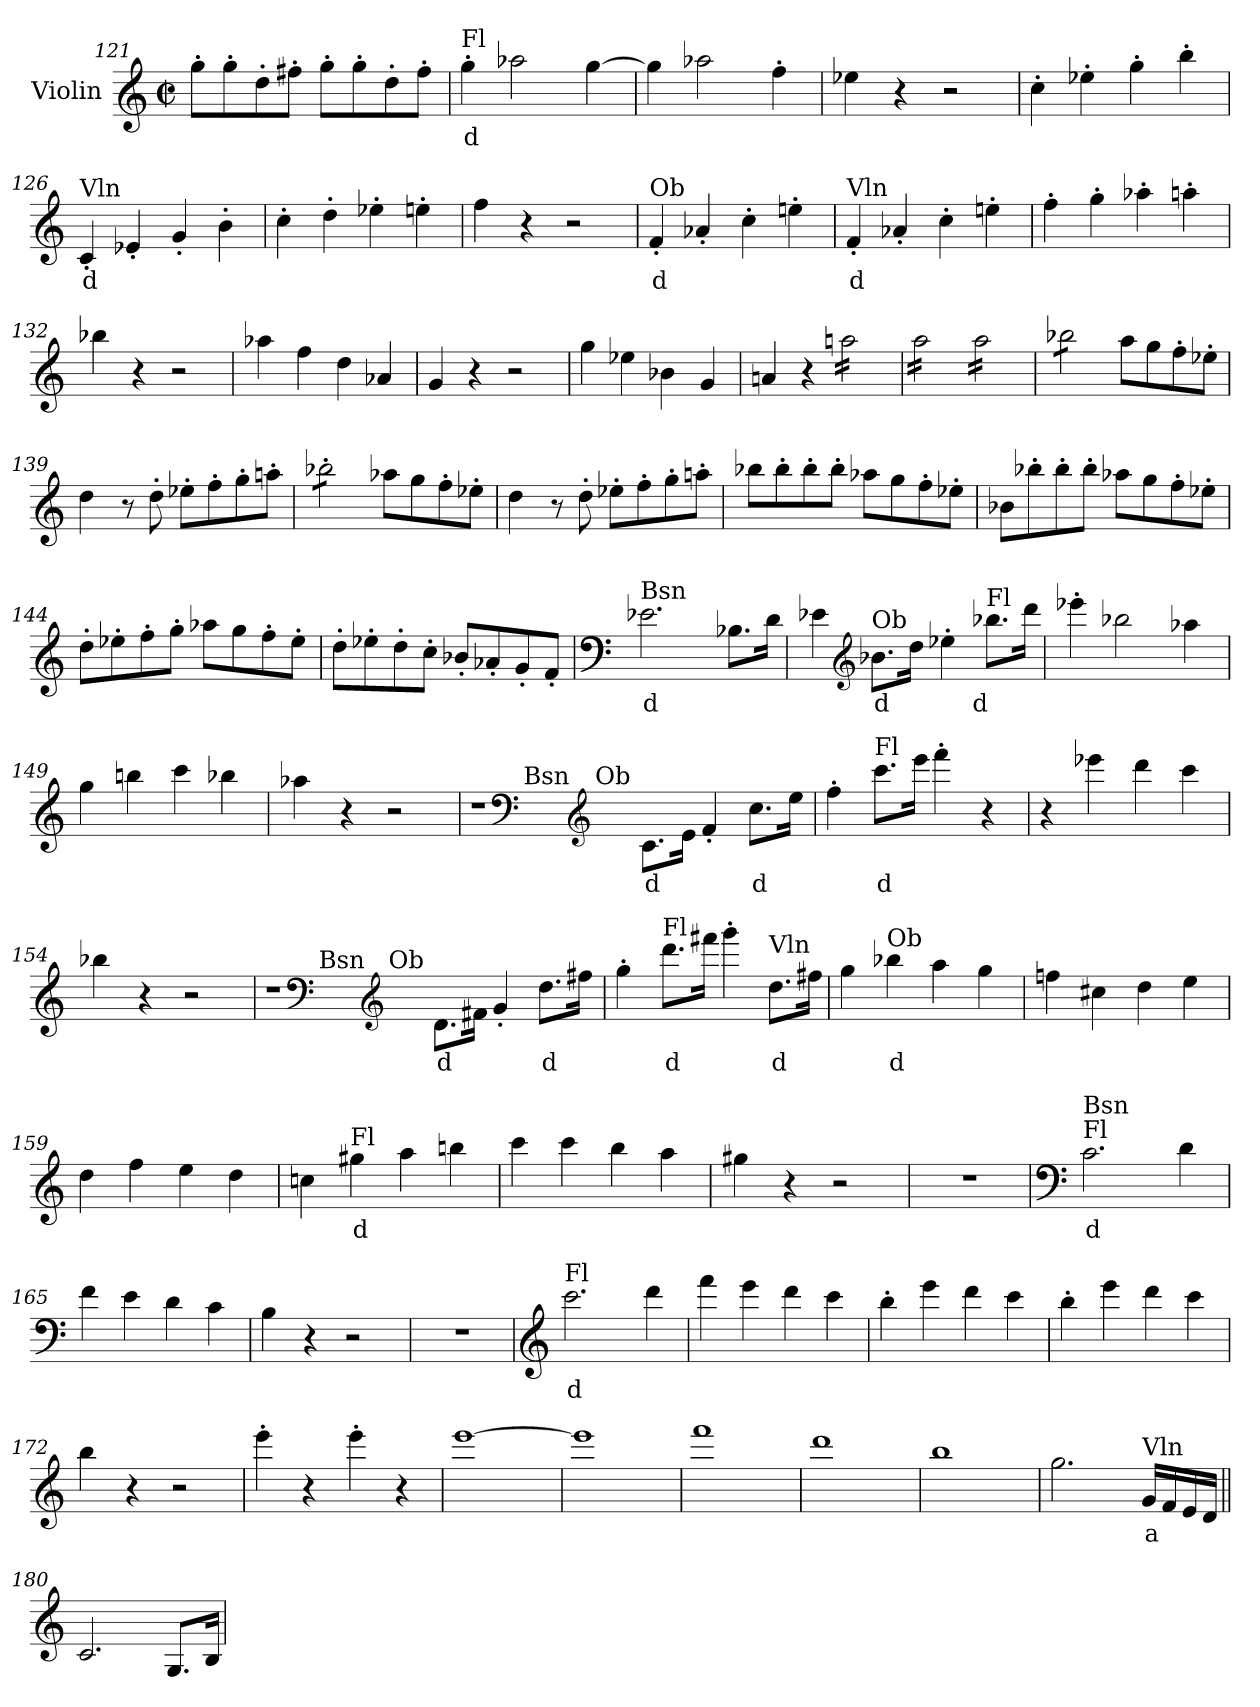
**kern	**text
*part1	*part1
*staff1	*staff1
*I"Violin	*
*I'Vln	*
*clefG2	*
*k[]	*
*M2/2	*
*met(c|)	*
=121	=121
8gg'\L	.
8gg'\	.
8dd'\	.
8ff#X'\J	.
8gg'\L	.
8gg'\	.
8dd'\	.
8ff#'\J	.
=122	=122
!LO:TX:a:t=Fl	!
!	!LO:LY:b:color=#FF0000
4gg'	d
2aa-X	.
[4gg	.
=123	=123
4gg]	.
2aa-X	.
4ff'	.
=124	=124
4ee-X	.
4r	.
2r	.
=125	=125
4cc'	.
4ee-X'	.
4gg'	.
4bb'	.
=126	=126
!LO:TX:a:t=Vln	!
!	!LO:LY:b:color=#FF0000
4c'	d
4e-X'	.
4g'	.
4b'	.
=127	=127
4cc'	.
4dd'	.
4ee-X'	.
4een'	.
=128	=128
4ff	.
4r	.
2r	.
!!LO:PB:g=z
=129	=129
!LO:TX:a:t=Ob	!
!	!LO:LY:b:color=#FF0000
4f'	d
4a-X'	.
4cc'	.
4een'	.
=130	=130
!LO:TX:a:t=Vln	!
!	!LO:LY:b:color=#FF0000
4f'	d
4a-X'	.
4cc'	.
4een'	.
=131	=131
4ff'	.
4gg'	.
4aa-X'	.
4aan'	.
=132	=132
4bb-X	.
4r	.
2r	.
=133	=133
4aa-X	.
4ff	.
4dd	.
4a-X	.
=134	=134
4g	.
4r	.
2r	.
=135	=135
4gg	.
4ee-X	.
4b-X	.
4g	.
=136	=136
4an	.
4r	.
*tremolo	*
16aanLL	.
16aan	.
16aan	.
16aan	.
16aan	.
16aan	.
16aan	.
16aanJJ	.
=137	=137
16aaLL	.
16aa	.
16aa	.
16aa	.
16aa	.
16aa	.
16aa	.
16aaJJ	.
16aaLL	.
16aa	.
16aa	.
16aa	.
16aa	.
16aa	.
16aa	.
16aaJJ	.
!!LO:PB:g=z
=138	=138
8bb-XL	.
8bb-X	.
8bb-X	.
8bb-XJ	.
*Xtremolo	*
8aa\L	.
8gg\	.
8ff'\	.
8ee-X'\J	.
=139	=139
4dd	.
8r	.
8dd'	.
8ee-X'\L	.
8ff'\	.
8gg'\	.
8aan'\J	.
=140	=140
*tremolo	*
8bb-X'L	.
8bb-X'	.
8bb-X'	.
8bb-X'J	.
*Xtremolo	*
8aa-X\L	.
8gg\	.
8ff'\	.
8ee-X'\J	.
=141	=141
4dd	.
8r	.
8dd'	.
8ee-X'\L	.
8ff'\	.
8gg'\	.
8aan'\J	.
=142	=142
8bb-X\L	.
8bb-'\	.
8bb-'\	.
8bb-'\J	.
8aa-X\L	.
8gg\	.
8ff'\	.
8ee-X'\J	.
=143	=143
8b-X\L	.
8bb-X'\	.
8bb-'\	.
8bb-'\J	.
8aa-X\L	.
8gg\	.
8ff'\	.
8ee-X'\J	.
!!LO:PB:g=z
=144	=144
8dd'\L	.
8ee-X'\	.
8ff'\	.
8gg'\J	.
8aa-X\L	.
8gg\	.
8ff'\	.
8ee-'\J	.
=145	=145
8dd'\L	.
8ee-X'\	.
8dd'\	.
8cc'\J	.
8b-X'/L	.
8a-X'/	.
8g'/	.
8f'/J	.
=146	=146
*clefF4	*
!LO:TX:a:t=Bsn	!
!	!LO:LY:b:color=#FF0000
2.e-X	d
8.B-X\L	.
16d\Jk	.
=147	=147
4e-X	.
*clefG2	*
!LO:TX:a:t=Ob	!
!	!LO:LY:b:color=#FF0000
8.b-X\L	d
16dd\Jk	.
4ee-X'	.
!LO:TX:a:t=Fl	!
!	!LO:LY:b:color=#FF0000
8.bb-X\L	d
16ddd\Jk	.
=148	=148
4eee-X'	.
2bb-X	.
4aa-X	.
=149	=149
4gg	.
4bbn	.
4ccc	.
4bb-X	.
!!LO:PB:g=z
=150	=150
4aa-X	.
4r	.
2r	.
=151	=151
*^	*
*	*^	*
1r	4ryy	2.ryy	.
*clefF4	*	*	*
!	!LO:TX:a:t=Bsn	!	!
.	1.ryy	.	.
*clefG2	*	*	*
!	!	!LO:TX:a:t=Ob	!
.	.	1ryy	.
!	!	!	!LO:LY:b:color=#FF0000
8.c\L	.	.	d
16e\Jk	.	.	.
4f'	.	.	.
!	!	!	!LO:LY:b:color=#FF0000
8.cc\L	.	.	d
16ee\Jk	.	.	.
*v	*v	*v	*
=152	=152
4ff'	.
!LO:TX:a:t=Fl	!
!	!LO:LY:b:color=#FF0000
8.ccc\L	d
16eee\Jk	.
4fff'	.
4r	.
=153	=153
4r	.
4eee-X	.
4ddd	.
4ccc	.
=154	=154
4bb-X	.
4r	.
2r	.
=155	=155
*^	*
*	*^	*
1r	4ryy	2.ryy	.
*clefF4	*	*	*
!	!LO:TX:a:t=Bsn	!	!
.	1.ryy	.	.
*clefG2	*	*	*
!	!	!LO:TX:a:t=Ob	!
.	.	1ryy	.
!	!	!	!LO:LY:b:color=#FF0000
8.d\L	.	.	d
16f#X\Jk	.	.	.
4g'	.	.	.
!	!	!	!LO:LY:b:color=#FF0000
8.dd\L	.	.	d
16ff#X\Jk	.	.	.
*v	*v	*v	*
!!LO:PB:g=z
=156	=156
4gg'	.
!LO:TX:a:t=Fl	!
!	!LO:LY:b:color=#FF0000
8.ddd\L	d
16fff#X\Jk	.
4ggg'	.
!LO:TX:a:t=Vln	!
!	!LO:LY:b:color=#FF0000
8.dd\L	d
16ff#X\Jk	.
=157	=157
4gg	.
!LO:TX:a:t=Ob	!
!	!LO:LY:b:color=#FF0000
4bb-X	d
4aa	.
4gg	.
=158	=158
4ffn	.
4cc#X	.
4dd	.
4ee	.
=159	=159
4dd	.
4ff	.
4ee	.
4dd	.
=160	=160
4ccn	.
!LO:TX:a:t=Fl	!
!	!LO:LY:b:color=#FF0000
4gg#X	d
4aa	.
4bbn	.
=161	=161
4ccc	.
4ccc	.
4bb	.
4aa	.
=162	=162
4gg#X	.
4r	.
2r	.
!!LO:PB:g=z
=163	=163
1r	.
=164	=164
*clefF4	*
!LO:TX:a:t=Fl	!
!LO:TX:a:t=Bsn	!
!	!LO:LY:b:color=#FF0000
2.c	d
4d	.
=165	=165
4f	.
4e	.
4d	.
4c	.
=166	=166
4B	.
4r	.
2r	.
=167	=167
1r	.
=168	=168
*clefG2	*
!LO:TX:a:t=Fl	!
!	!LO:LY:b:color=#FF0000
2.ccc	d
4ddd	.
=169	=169
4fff	.
4eee	.
4ddd	.
4ccc	.
=170	=170
4bb'	.
4eee	.
4ddd	.
4ccc	.
!!LO:PB:g=z
=171	=171
4bb'	.
4eee	.
4ddd	.
4ccc	.
=172	=172
4bb	.
4r	.
2r	.
=173	=173
4eee'	.
4r	.
4eee'	.
4r	.
=174	=174
[1eee	.
=175	=175
1eee]	.
=176	=176
1fff	.
=177	=177
1ddd	.
=178	=178
1bb	.
=179	=179
2.gg	.
!LO:TX:a:t=Vln	!
!	!LO:LY:b:color=#FF0000
16g/LL	a
16f/	.
16e/	.
16d/JJ	.
=180||	=180||
2.c	.
8.G/L	.
16B/Jk	.
=	=
*-	*-
